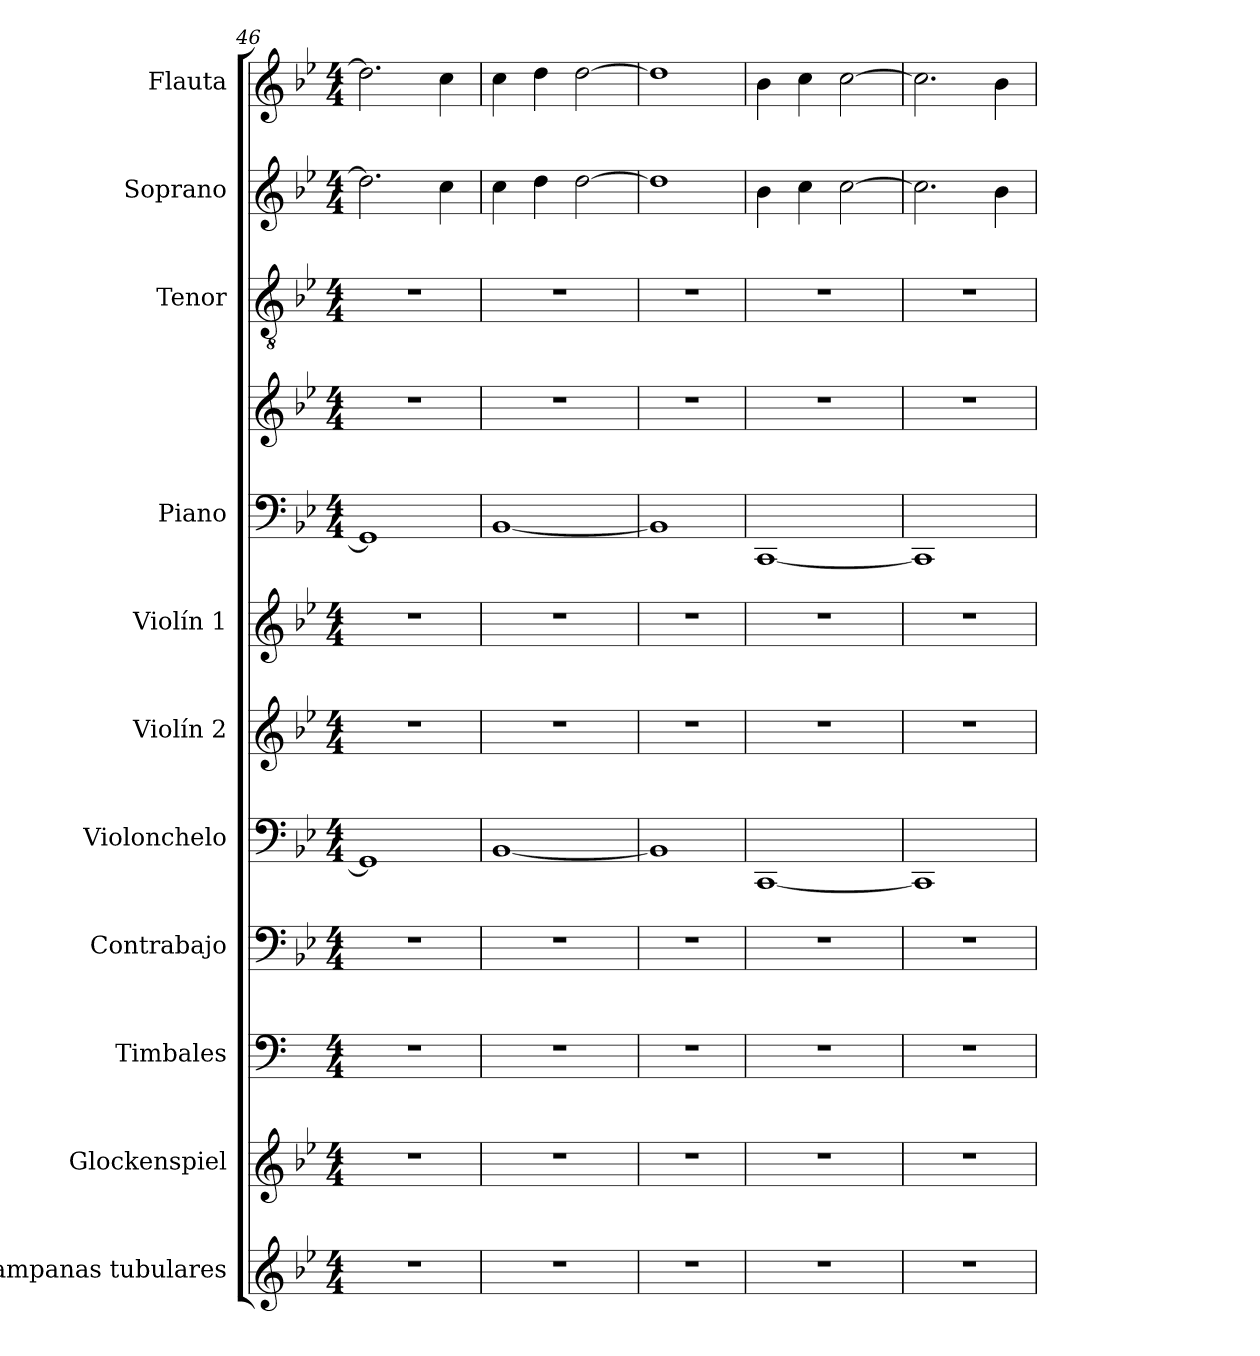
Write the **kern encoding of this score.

**kern	**kern	**kern	**kern	**kern	**kern	**kern	**kern	**kern	**kern	**kern	**kern
*part11	*part10	*part9	*part8	*part7	*part6	*part5	*part4	*part4	*part3	*part2	*part1
*staff12	*staff11	*staff10	*staff9	*staff8	*staff7	*staff6	*staff5	*staff4	*staff3	*staff2	*staff1
*I"Campanas tubulares	*I"Glockenspiel	*I"Timbales	*I"Contrabajo	*I"Violonchelo	*I"Violín 2	*I"Violín 1	*I"Piano	*	*I"Tenor	*I"Soprano	*I"Flauta
*I'Camp. tub.	*I'Glock.	*I'Timb.	*I'Cb.	*I'Vc.	*I'Vln. 2	*I'Vln. 1	*I'Pno.	*	*I'T.	*I'Sop.	*I'Fl.
*clefG2	*clefG2	*clefF4	*clefF4	*clefF4	*clefG2	*clefG2	*clefF4	*clefG2	*clefGv2	*clefG2	*clefG2
*	*ITrd-14c-24	*	*ITrd7c12	*	*	*	*	*	*ITrd7c12	*	*
*k[b-e-]	*k[b-e-]	*k[]	*k[b-e-]	*k[b-e-]	*k[b-e-]	*k[b-e-]	*k[b-e-]	*k[b-e-]	*k[b-e-]	*k[b-e-]	*k[b-e-]
*B-:	*B-:	*	*B-:	*B-:	*B-:	*B-:	*B-:	*B-:	*B-:	*B-:	*B-:
*M4/4	*M4/4	*M4/4	*M4/4	*M4/4	*M4/4	*M4/4	*M4/4	*M4/4	*M4/4	*M4/4	*M4/4
=46	=46	=46	=46	=46	=46	=46	=46	=46	=46	=46	=46
1r	1r	1r	1r	1GG]	1r	1r	1GG]	1r	1r	2.dd\]	2.dd\]
.	.	.	.	.	.	.	.	.	.	4cc\	4cc\
=47	=47	=47	=47	=47	=47	=47	=47	=47	=47	=47	=47
1r	1r	1r	1r	[1BB-	1r	1r	[1BB-	1r	1r	4cc\	4cc\
.	.	.	.	.	.	.	.	.	.	4dd\	4dd\
.	.	.	.	.	.	.	.	.	.	[2dd\	[2dd\
=48	=48	=48	=48	=48	=48	=48	=48	=48	=48	=48	=48
1r	1r	1r	1r	1BB-]	1r	1r	1BB-]	1r	1r	1dd]	1dd]
=49	=49	=49	=49	=49	=49	=49	=49	=49	=49	=49	=49
1r	1r	1r	1r	[1CC	1r	1r	[1CC	1r	1r	4b-\	4b-\
.	.	.	.	.	.	.	.	.	.	4cc\	4cc\
.	.	.	.	.	.	.	.	.	.	[2cc\	[2cc\
=50	=50	=50	=50	=50	=50	=50	=50	=50	=50	=50	=50
1r	1r	1r	1r	1CC]	1r	1r	1CC]	1r	1r	2.cc\]	2.cc\]
.	.	.	.	.	.	.	.	.	.	4b-\	4b-\
=	=	=	=	=	=	=	=	=	=	=	=
*-	*-	*-	*-	*-	*-	*-	*-	*-	*-	*-	*-
